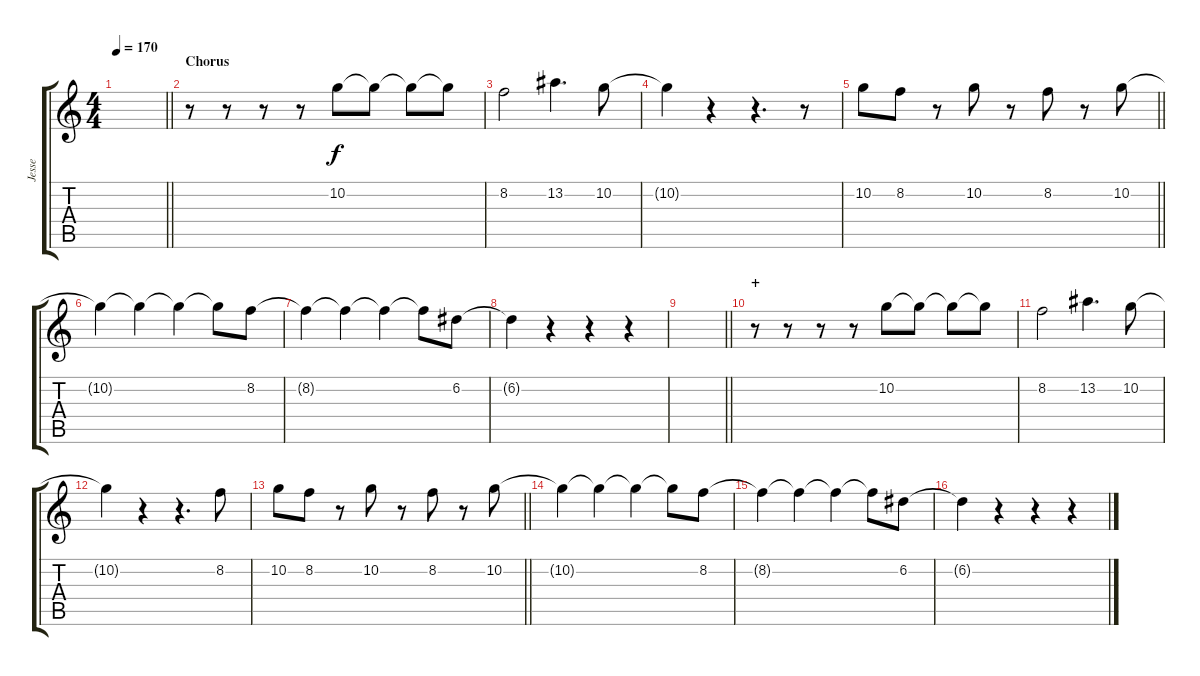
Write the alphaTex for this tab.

\track ("Jesse" "Jesse") {instrument overdrivenguitar}
\staff {score tabs}
\tuning (D4 A3 F3 C3 G2 C2) {hide}
\ts (4 4)
\tempo 170
\clef g2
\barLineRight lightlight
\ks c
|
\section ("" "Chorus")
r.8 r.8 r.8 r.8 10.2.8 10.2{t}.8 10.2{t}.8 10.2{t}.8 |
8.2.2 13.2.4{d} 10.2.8 |
10.2{t}.4 r.4 r.4{d} r.8 |
\barLineRight lightlight
10.2.8 8.2.8 r.8 10.2.8 r.8 8.2.8 r.8 10.2.8 |
10.2{t}.4 10.2{t}.4 10.2{t}.4 10.2{t}.8 8.2.8 |
8.2{t}.4 8.2{t}.4 8.2{t}.4 8.2{t}.8 6.2.8 |
6.2{t}.4 r.4 r.4 r.4 |
\barLineRight lightlight
|
\section ("" "+")
r.8 r.8 r.8 r.8 10.2.8 10.2{t}.8 10.2{t}.8 10.2{t}.8 |
8.2.2 13.2.4{d} 10.2.8 |
10.2{t}.4 r.4 r.4{d} 8.2.8 |
\barLineRight lightlight
10.2.8 8.2.8 r.8 10.2.8 r.8 8.2.8 r.8 10.2.8 |
10.2{t}.4 10.2{t}.4 10.2{t}.4 10.2{t}.8 8.2.8 |
8.2{t}.4 8.2{t}.4 8.2{t}.4 8.2{t}.8 6.2.8 |
6.2{t}.4 r.4 r.4 r.4
